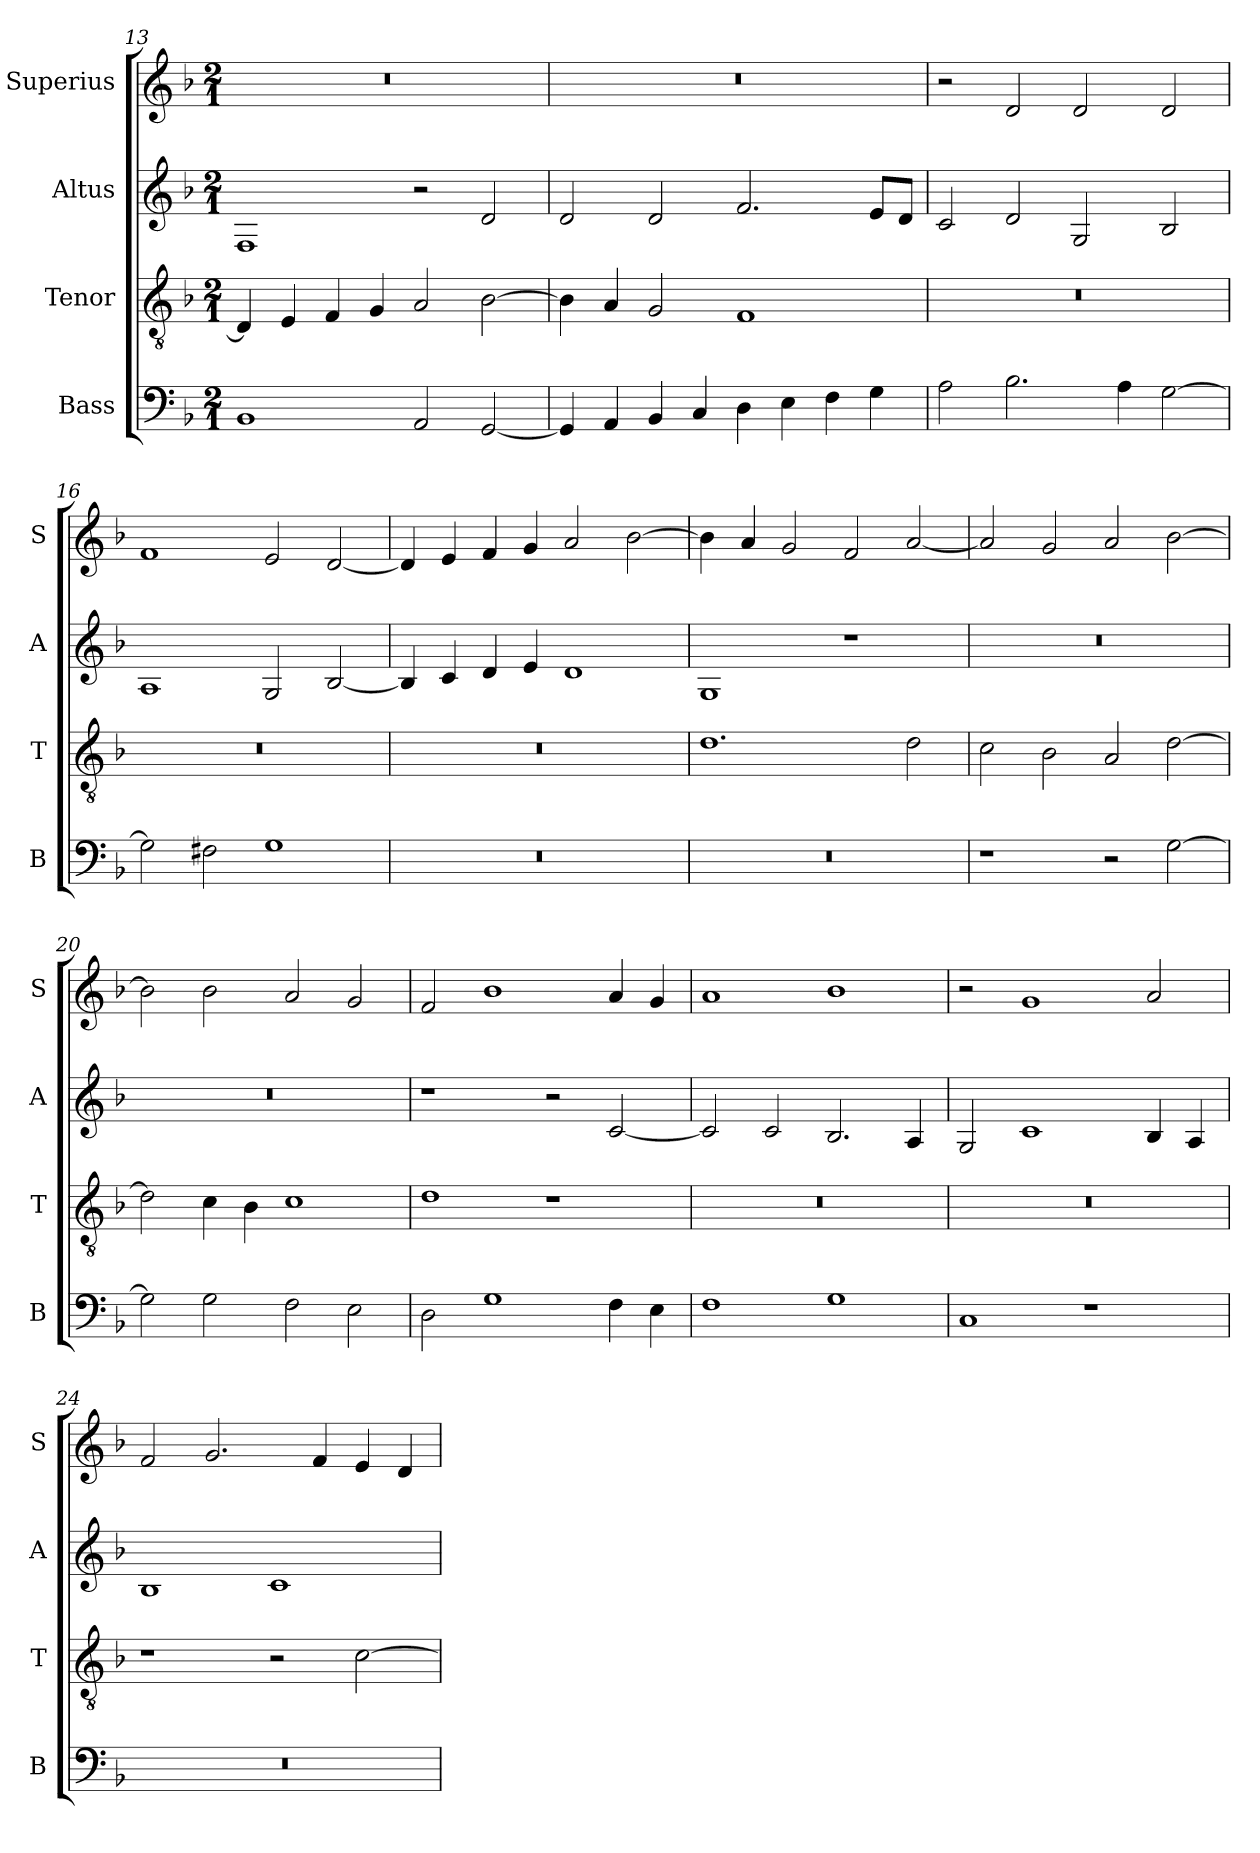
**kern	**kern	**kern	**kern
*part4	*part3	*part2	*part1
*staff4	*staff3	*staff2	*staff1
*I"Bass	*I"Tenor	*I"Altus	*I"Superius
*I'B	*I'T	*I'A	*I'S
*clefF4	*clefGv2	*clefG2	*clefG2
*k[b-]	*k[b-]	*k[b-]	*k[b-]
*F:	*F:	*F:	*F:
*M2/1	*M2/1	*M2/1	*M2/1
=13	=13	=13	=13
1BB-	4D]	1F	0r
.	4E	.	.
.	4F	.	.
.	4G	.	.
2AA	2A	2r	.
[2GG	[2B-	2d	.
=14	=14	=14	=14
4GG]	4B-]	2d	0r
4AA	4A	.	.
4BB-	2G	2d	.
4C	.	.	.
4D	1F	2.f	.
4E	.	.	.
4F	.	.	.
4G	.	8eL	.
.	.	8dJ	.
=15	=15	=15	=15
2A	0r	2c	2r
2.B-	.	2d	2d
.	.	2G	2d
4A	.	.	.
[2G	.	2B-	2d
=16	=16	=16	=16
2G]	0r	1A	1f
2F#X	.	.	.
1G	.	2G	2e
.	.	[2B-	[2d
=17	=17	=17	=17
0r	0r	4B-]	4d]
.	.	4c	4e
.	.	4d	4f
.	.	4e	4g
.	.	1d	2a
.	.	.	[2b-
=18	=18	=18	=18
0r	1.d	1G	4b-]
.	.	.	4a
.	.	.	2g
.	.	1r	2f
.	2d	.	[2a
=19	=19	=19	=19
1r	2c	0r	2a]
.	2B-	.	2g
2r	2A	.	2a
[2G	[2d	.	[2b-
=20	=20	=20	=20
2G]	2d]	0r	2b-]
2G	4c	.	2b-
.	4B-	.	.
2F	1c	.	2a
2E	.	.	2g
=21	=21	=21	=21
2D	1d	1r	2f
1G	.	.	1b-
.	1r	2r	.
4F	.	[2c	4a
4E	.	.	4g
=22	=22	=22	=22
1F	0r	2c]	1a
.	.	2c	.
1G	.	2.B-	1b-
.	.	4A	.
=23	=23	=23	=23
1C	0r	2G	2r
.	.	1c	1g
1r	.	.	.
.	.	4B-	2a
.	.	4A	.
=24	=24	=24	=24
0r	1r	1B-	2f
.	.	.	2.g
.	2r	1c	.
.	.	.	4f
.	[2c	.	4e
.	.	.	4d
=	=	=	=
*-	*-	*-	*-
